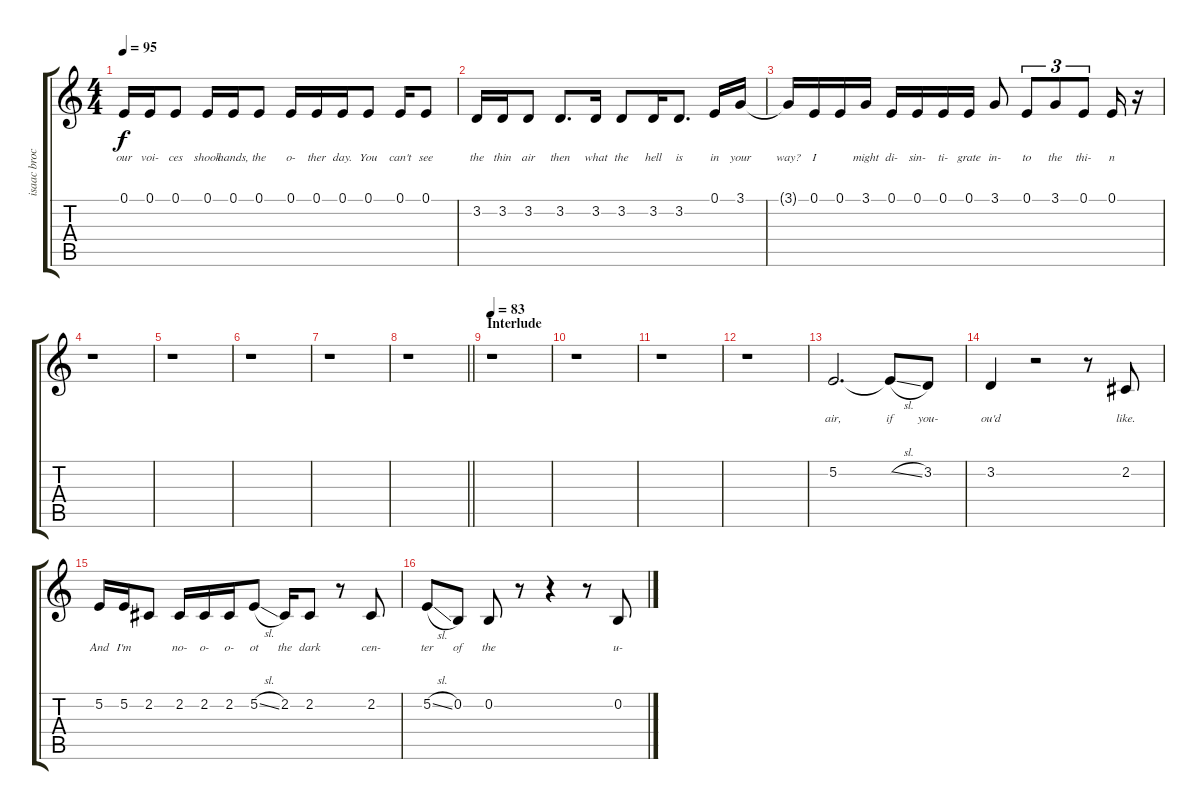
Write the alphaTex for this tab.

\track ("isaac brock (vocals)" "isaac broc") {instrument lead2sawtooth}
\staff {score tabs}
\tuning (E4 B3 G3 D3 A2 E2) {hide}
\ts (4 4)
\tempo 95
\clef g2
\ks c
0.1.16{lyrics (0 "our") lyrics (1 "") lyrics (2 "") lyrics (3 "") lyrics (4 "") dy f} 0.1.16{lyrics (0 "voi-") lyrics (1 "") lyrics (2 "") lyrics (3 "") lyrics (4 "")} 0.1.8{lyrics (0 "ces") lyrics (1 "") lyrics (2 "") lyrics (3 "") lyrics (4 "")} 0.1.16{lyrics (0 "shook") lyrics (1 "") lyrics (2 "") lyrics (3 "") lyrics (4 "")} 0.1.16{lyrics (0 "hands,") lyrics (1 "") lyrics (2 "") lyrics (3 "") lyrics (4 "")} 0.1.8{lyrics (0 "the") lyrics (1 "") lyrics (2 "") lyrics (3 "") lyrics (4 "")} 0.1.16{lyrics (0 "o-") lyrics (1 "") lyrics (2 "") lyrics (3 "") lyrics (4 "")} 0.1.16{lyrics (0 "ther") lyrics (1 "") lyrics (2 "") lyrics (3 "") lyrics (4 "")} 0.1.16{lyrics (0 "day.") lyrics (1 "") lyrics (2 "") lyrics (3 "") lyrics (4 "")} 0.1.8{lyrics (0 "You") lyrics (1 "") lyrics (2 "") lyrics (3 "") lyrics (4 "")} 0.1.16{lyrics (0 "can't") lyrics (1 "") lyrics (2 "") lyrics (3 "") lyrics (4 "")} 0.1.8{lyrics (0 "see") lyrics (1 "") lyrics (2 "") lyrics (3 "") lyrics (4 "")} |
3.2.16{lyrics (0 "the") lyrics (1 "") lyrics (2 "") lyrics (3 "") lyrics (4 "")} 3.2.16{lyrics (0 "thin") lyrics (1 "") lyrics (2 "") lyrics (3 "") lyrics (4 "")} 3.2.8{lyrics (0 "air") lyrics (1 "") lyrics (2 "") lyrics (3 "") lyrics (4 "")} 3.2.8{d lyrics (0 "then") lyrics (1 "") lyrics (2 "") lyrics (3 "") lyrics (4 "")} 3.2.16{lyrics (0 "what") lyrics (1 "") lyrics (2 "") lyrics (3 "") lyrics (4 "")} 3.2.8{lyrics (0 "the") lyrics (1 "") lyrics (2 "") lyrics (3 "") lyrics (4 "")} 3.2.16{lyrics (0 "hell") lyrics (1 "") lyrics (2 "") lyrics (3 "") lyrics (4 "")} 3.2.8{d lyrics (0 "is") lyrics (1 "") lyrics (2 "") lyrics (3 "") lyrics (4 "")} 0.1.16{lyrics (0 "in") lyrics (1 "") lyrics (2 "") lyrics (3 "") lyrics (4 "")} 3.1.16{lyrics (0 "your") lyrics (1 "") lyrics (2 "") lyrics (3 "") lyrics (4 "")} |
3.1{t}.16{lyrics (0 "way?") lyrics (1 "") lyrics (2 "") lyrics (3 "") lyrics (4 "")} 0.1.16{lyrics (0 "I") lyrics (1 "") lyrics (2 "") lyrics (3 "") lyrics (4 "")} 0.1.16{lyrics (0 "") lyrics (1 "") lyrics (2 "") lyrics (3 "") lyrics (4 "")} 3.1.16{lyrics (0 "might") lyrics (1 "") lyrics (2 "") lyrics (3 "") lyrics (4 "")} 0.1.16{lyrics (0 "di-") lyrics (1 "") lyrics (2 "") lyrics (3 "") lyrics (4 "")} 0.1.16{lyrics (0 "sin-") lyrics (1 "") lyrics (2 "") lyrics (3 "") lyrics (4 "")} 0.1.16{lyrics (0 "ti-") lyrics (1 "") lyrics (2 "") lyrics (3 "") lyrics (4 "")} 0.1.16{lyrics (0 "grate") lyrics (1 "") lyrics (2 "") lyrics (3 "") lyrics (4 "")} 3.1.8{lyrics (0 "in-") lyrics (1 "") lyrics (2 "") lyrics (3 "") lyrics (4 "")} 0.1.8{tu (3 2) lyrics (0 "to") lyrics (1 "") lyrics (2 "") lyrics (3 "") lyrics (4 "")} 3.1.8{tu (3 2) lyrics (0 "the") lyrics (1 "") lyrics (2 "") lyrics (3 "") lyrics (4 "")} 0.1.8{tu (3 2) lyrics (0 "thi-") lyrics (1 "") lyrics (2 "") lyrics (3 "") lyrics (4 "")} 0.1.16{lyrics (0 "n") lyrics (1 "") lyrics (2 "") lyrics (3 "") lyrics (4 "")} r.16 |
r.1 |
r.1 |
r.1 |
r.1 |
\barLineRight lightlight
r.1 |
\section ("" "Interlude")
\tempo 83
r.1 |
r.1 |
r.1 |
r.1 |
5.2.2{d lyrics (0 "air,") lyrics (1 "") lyrics (2 "") lyrics (3 "") lyrics (4 "")} 5.2{sl t}.8{lyrics (0 "if") lyrics (1 "") lyrics (2 "") lyrics (3 "") lyrics (4 "")} 3.2.8{lyrics (0 "you-") lyrics (1 "") lyrics (2 "") lyrics (3 "") lyrics (4 "")} |
3.2.4{lyrics (0 "ou'd") lyrics (1 "") lyrics (2 "") lyrics (3 "") lyrics (4 "")} r.2 r.8 2.2.8{lyrics (0 "like.") lyrics (1 "") lyrics (2 "") lyrics (3 "") lyrics (4 "")} |
5.2.16{lyrics (0 "And") lyrics (1 "") lyrics (2 "") lyrics (3 "") lyrics (4 "")} 5.2.16{lyrics (0 "I'm") lyrics (1 "") lyrics (2 "") lyrics (3 "") lyrics (4 "")} 2.2.8{lyrics (0 "") lyrics (1 "") lyrics (2 "") lyrics (3 "") lyrics (4 "")} 2.2.16{lyrics (0 "no-") lyrics (1 "") lyrics (2 "") lyrics (3 "") lyrics (4 "")} 2.2.16{lyrics (0 "o-") lyrics (1 "") lyrics (2 "") lyrics (3 "") lyrics (4 "")} 2.2.16{lyrics (0 "o-") lyrics (1 "") lyrics (2 "") lyrics (3 "") lyrics (4 "")} 5.2{sl}.8{lyrics (0 "ot") lyrics (1 "") lyrics (2 "") lyrics (3 "") lyrics (4 "")} 2.2.16{lyrics (0 "the") lyrics (1 "") lyrics (2 "") lyrics (3 "") lyrics (4 "")} 2.2.8{lyrics (0 "dark") lyrics (1 "") lyrics (2 "") lyrics (3 "") lyrics (4 "")} r.8 2.2.8{lyrics (0 "cen-") lyrics (1 "") lyrics (2 "") lyrics (3 "") lyrics (4 "")} |
5.2{sl}.8{lyrics (0 "ter") lyrics (1 "") lyrics (2 "") lyrics (3 "") lyrics (4 "")} 0.2.8{lyrics (0 "of") lyrics (1 "") lyrics (2 "") lyrics (3 "") lyrics (4 "")} 0.2.8{lyrics (0 "the") lyrics (1 "") lyrics (2 "") lyrics (3 "") lyrics (4 "")} r.8 r.4 r.8 0.2.8{lyrics (0 "u-") lyrics (1 "") lyrics (2 "") lyrics (3 "") lyrics (4 "")}
